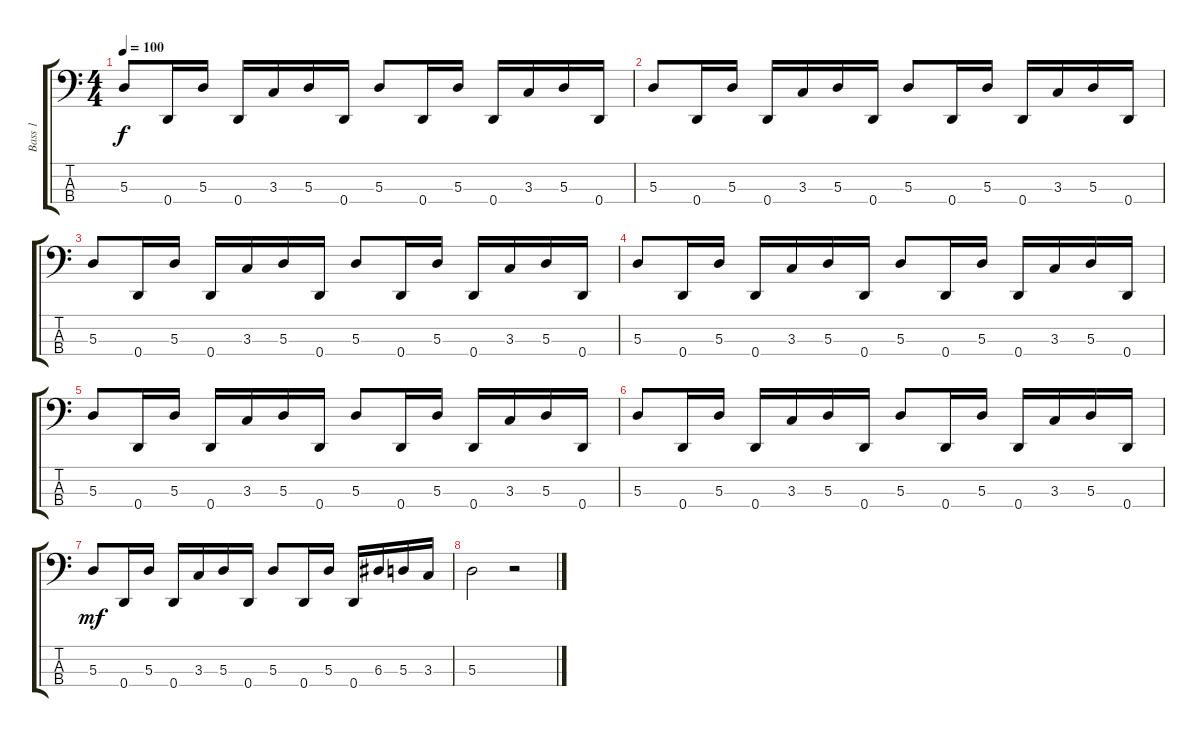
\track ("Bass 1" "Bass 1") {instrument electricbassfinger}
\staff {score tabs}
\tuning (G2 D2 A1 D1) {hide}
\ts (4 4)
\tempo 100
\clef f4
\ks c
5.3.8{dy f} 0.4.16 5.3.16 0.4.16 3.3.16 5.3.16 0.4.16 5.3.8 0.4.16 5.3.16 0.4.16 3.3.16 5.3.16 0.4.16 |
5.3.8 0.4.16 5.3.16 0.4.16 3.3.16 5.3.16 0.4.16 5.3.8 0.4.16 5.3.16 0.4.16 3.3.16 5.3.16 0.4.16 |
5.3.8 0.4.16 5.3.16 0.4.16 3.3.16 5.3.16 0.4.16 5.3.8 0.4.16 5.3.16 0.4.16 3.3.16 5.3.16 0.4.16 |
5.3.8 0.4.16 5.3.16 0.4.16 3.3.16 5.3.16 0.4.16 5.3.8 0.4.16 5.3.16 0.4.16 3.3.16 5.3.16 0.4.16 |
5.3.8 0.4.16 5.3.16 0.4.16 3.3.16 5.3.16 0.4.16 5.3.8 0.4.16 5.3.16 0.4.16 3.3.16 5.3.16 0.4.16 |
5.3.8 0.4.16 5.3.16 0.4.16 3.3.16 5.3.16 0.4.16 5.3.8 0.4.16 5.3.16 0.4.16 3.3.16 5.3.16 0.4.16 |
5.3.8{dy mf} 0.4.16 5.3.16 0.4.16 3.3.16 5.3.16 0.4.16 5.3.8 0.4.16 5.3.16 0.4.16 6.3.16 5.3.16 3.3.16 |
5.3.2 r.2
